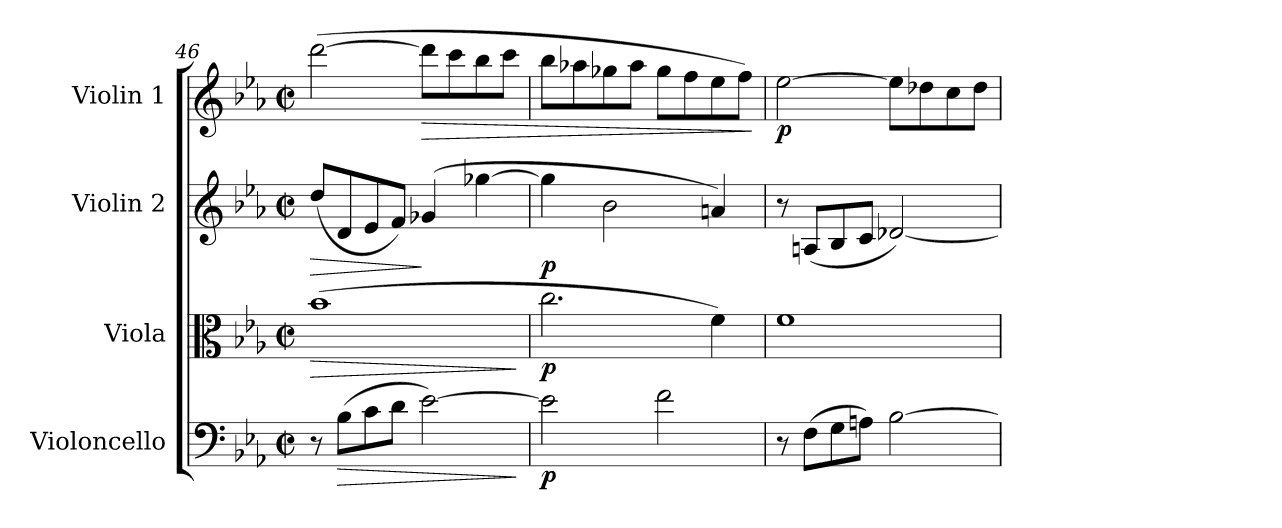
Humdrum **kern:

**kern	**dynam	**kern	**dynam	**kern	**dynam	**kern	**dynam
*part4	*part4	*part3	*part3	*part2	*part2	*part1	*part1
*staff4	*staff4	*staff3	*staff3	*staff2	*staff2	*staff1	*staff1
*I"Violoncello	*	*I"Viola	*	*I"Violin 2	*	*I"Violin 1	*
*I'Vc	*	*I'Vla	*	*I'Vln	*	*I'Vln	*
*clefF4	*	*clefC3	*	*clefG2	*	*clefG2	*
*k[b-e-a-]	*	*k[b-e-a-]	*	*k[b-e-a-]	*	*k[b-e-a-]	*
*M2/2	*	*M2/2	*	*M2/2	*	*M2/2	*
*met(c|)	*	*met(c|)	*	*met(c|)	*	*met(c|)	*
=46	=46	=46	=46	=46	=46	=46	=46
!	!	!	!LO:HP:b	!	!LO:HP:b	!	!
8r	.	(1b-	>	(8dd/L	>	([2ddd\	.
!	!LO:HP:b	!	!	!	!	!	!
(8B-\L	>	.	.	8d/	.	.	.
8c\	.	.	.	8e-/	.	.	.
8d\J	.	.	.	8f/J)	.	.	.
!	!	!	!	!	!	!	!LO:HP:b
[2e-\)	.	.	.	(4g-X/	]	8ddd\L]	>
.	.	.	.	.	.	8ccc\	.
.	.	.	.	[4gg-X\	.	8bb-\	.
.	.	.	.	.	.	8ccc\J	.
.	]	.	]	.	.	.	.
=47	=47	=47	=47	=47	=47	=47	=47
!	!LO:DY:b	!	!LO:DY:b	!	!LO:DY:b	!	!
2e-\]	p	2.cc\	p	4gg-\]	p	8bb-\L	.
.	.	.	.	.	.	8aa-X\	.
.	.	.	.	2b-\	.	8gg-X\	.
.	.	.	.	.	.	8aa-\J	.
2f\	.	.	.	.	.	8gg-\L	.
.	.	.	.	.	.	8ff\	.
.	.	4f\)	.	4an/)	.	8ee-\	.
.	.	.	.	.	.	8ff\J)	.
.	.	.	.	.	.	.	]
=48	=48	=48	=48	=48	=48	=48	=48
!	!	!	!	!	!	!	!LO:DY:b
8r	.	1f	.	8r	.	[2ee-\	p
(8F\L	.	.	.	(8An/L	.	.	.
8G\	.	.	.	8B-/	.	.	.
8An\J)	.	.	.	8c/J	.	.	.
[2B-\	.	.	.	[2d-X/)	.	8ee-\L]	.
.	.	.	.	.	.	8dd-X\	.
.	.	.	.	.	.	8cc\	.
.	.	.	.	.	.	8dd-\J	.
=	=	=	=	=	=	=	=
*-	*-	*-	*-	*-	*-	*-	*-
